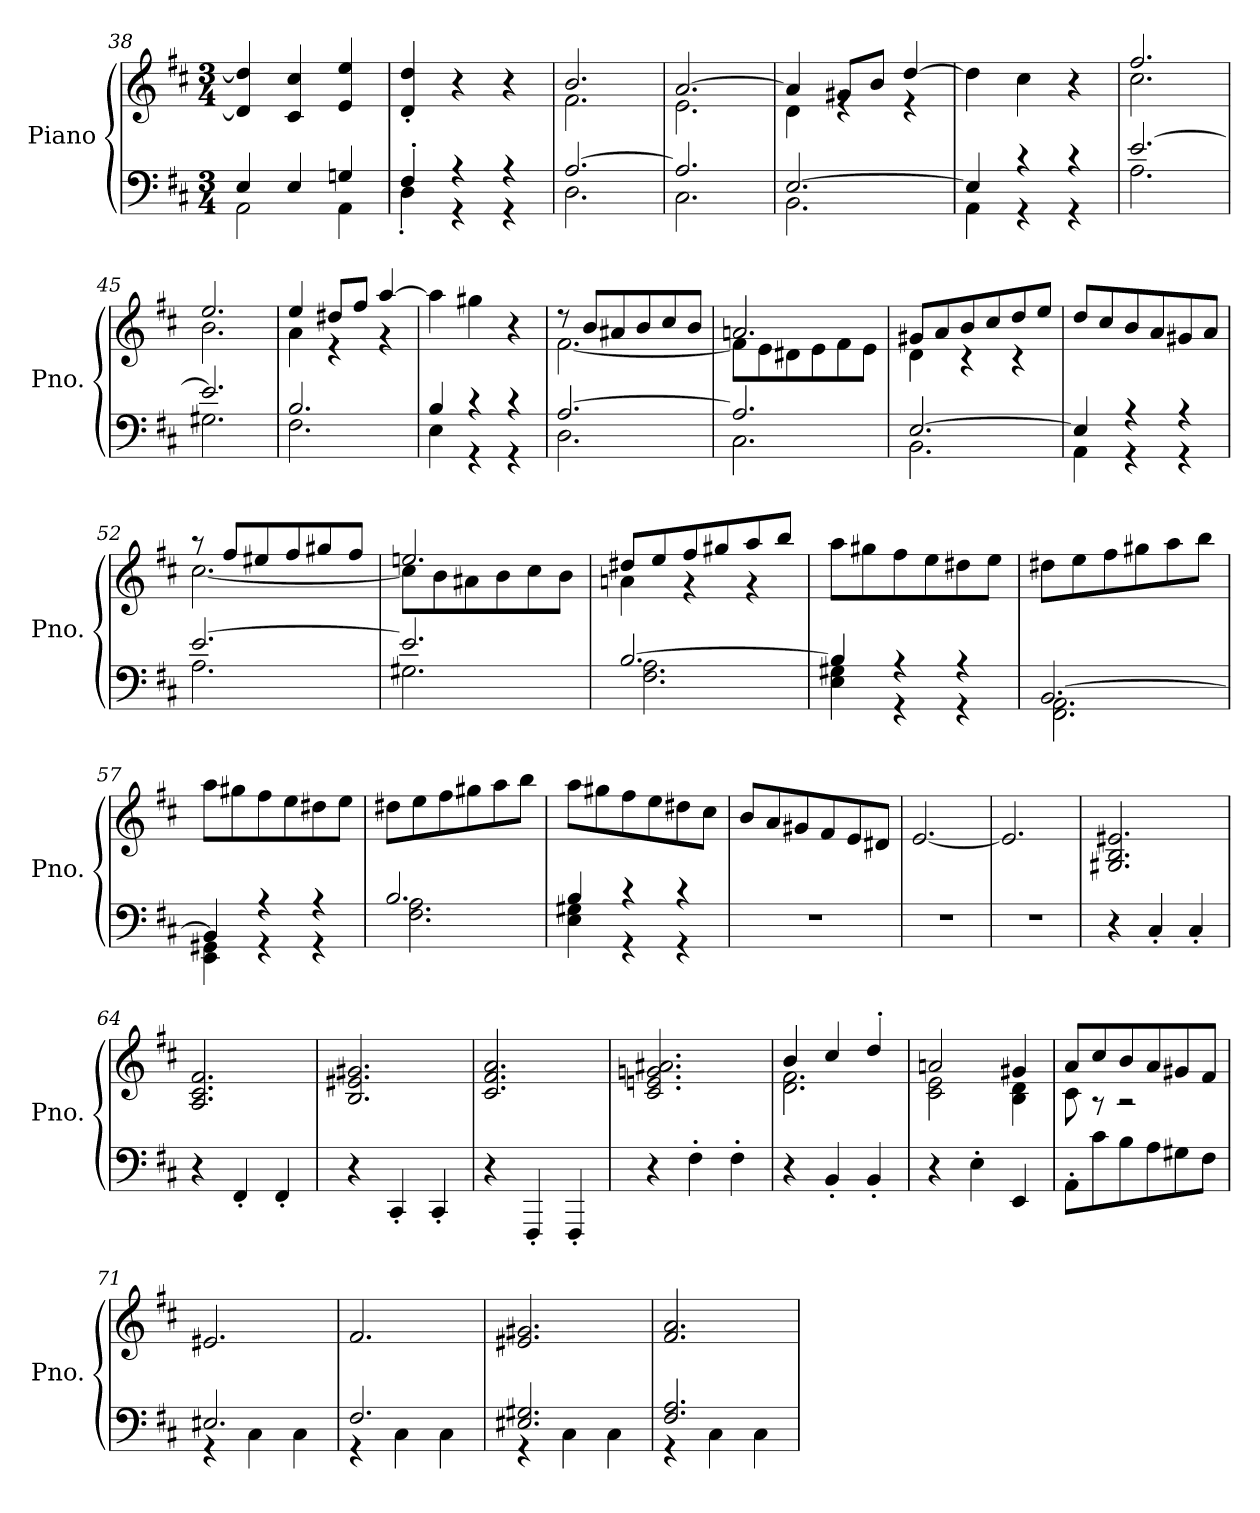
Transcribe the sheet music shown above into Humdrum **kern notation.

**kern	**kern
*part1	*part1
*staff2	*staff1
*I"Piano	*
*I'Pno.	*
*clefF4	*clefG2
*k[f#c#]	*k[f#c#]
*M3/4	*M3/4
=38	=38
*^	*
4E/	2AA\	4d/] 4dd/]
4E/	.	4c#/ 4cc#/
4Gn/	4AA\	4e/ 4ee/
=39	=39	=39
4F#'/	4D'\	4d/' 4dd/'
4r	4r	4r
4r	4r	4r
=40	=40	=40
*	*	*^
[2.A/	2.D\	2.b/	2.f#\
=41	=41	=41	=41
2.A/]	2.C#\	[2.a/	2.e\
!!LO:PB:g=z	!!
=42	=42	=42	=42
[2.E/	2.BB\	4a/]	4d\
.	.	8g#X/L	4re
.	.	8b/J	.
.	.	[4dd/	4re
*	*	*v	*v
=43	=43	=43
4E/]	4AA\	4dd\]
4r	4r	4cc#\
4r	4r	4r
=44	=44	=44
*	*	*^
[2.e/	2.A\	2.ff#/	2.cc#\
=45	=45	=45	=45
2.e/]	2.G#X\	2.ee/	2.b\
=46	=46	=46	=46
2.B/	2.F#\	4ee/	4a\
.	.	8dd#X/L	4r
.	.	8ff#/J	.
.	.	[4aa/	4r
*	*	*v	*v
=47	=47	=47
4B/	4E\	4aa\]
4r	4r	4gg#X\
4r	4r	4r
=48	=48	=48
*	*	*^
[2.A/	2.D\	8r	[2.f#\
.	.	8b/L	.
.	.	8a#X/	.
.	.	8b/	.
.	.	8cc#/	.
.	.	8b/J	.
=49	=49	=49	=49
2.A/]	2.C#\	2.an/	8f#\L]
.	.	.	8e\
.	.	.	8d#X\
.	.	.	8e\
.	.	.	8f#\
.	.	.	8e\J
!!LO:LB:g=z	!!
=50	=50	=50	=50
[2.E/	2.BB\	8g#X/L	4d\
.	.	8a/	.
.	.	8b/	4r
.	.	8cc#/	.
.	.	8dd/	4r
.	.	8ee/J	.
*	*	*v	*v
=51	=51	=51
4E/]	4AA\	8dd/L
.	.	8cc#/
4r	4r	8b/
.	.	8a/
4r	4r	8g#X/
.	.	8a/J
=52	=52	=52
*	*	*^
[2.e/	2.A\	8r	[2.cc#\
.	.	8ff#/L	.
.	.	8ee#X/	.
.	.	8ff#/	.
.	.	8gg#X/	.
.	.	8ff#/J	.
=53	=53	=53	=53
2.e/]	2.G#X\	2.een/	8cc#\L]
.	.	.	8b\
.	.	.	8a#X\
.	.	.	8b\
.	.	.	8cc#\
.	.	.	8b\J
=54	=54	=54	=54
[2.B/	2.F#\ 2.A\	8dd#X/L	4an\
.	.	8ee/	.
.	.	8ff#/	4r
.	.	8gg#X/	.
.	.	8aa/	4r
.	.	8bb/J	.
*	*	*v	*v
!!LO:LB:g=z
=55	=55	=55
4B/]	4E\ 4G#X\	8aa\L
.	.	8gg#X\
4r	4r	8ff#\
.	.	8ee\
4r	4r	8dd#X\
.	.	8ee\J
=56	=56	=56
[2.BB/	2.FF#\ 2.AA\	8dd#X\L
.	.	8ee\
.	.	8ff#\
.	.	8gg#X\
.	.	8aa\
.	.	8bb\J
=57	=57	=57
4BB/]	4EE\ 4GG#X\	8aa\L
.	.	8gg#X\
4r	4r	8ff#\
.	.	8ee\
4r	4r	8dd#X\
.	.	8ee\J
=58	=58	=58
2.B/	2.F#\ 2.A\	8dd#X\L
.	.	8ee\
.	.	8ff#\
.	.	8gg#X\
.	.	8aa\
.	.	8bb\J
=59	=59	=59
4B/	4E\ 4G#X\	8aa\L
.	.	8gg#X\
4r	4r	8ff#\
.	.	8ee\
4r	4r	8dd#X\
.	.	8cc#\J
*v	*v	*
!!LO:LB:g=z
=60	=60
2.r	8b/L
.	8a/
.	8g#X/
.	8f#/
.	8e/
.	8d#X/J
=61	=61
2.r	[2.e/
=62	=62
2.r	2.e/]
=63	=63
4r	2.G#X/ 2.B/ 2.e#X/
4C#'/	.
4C#'/	.
=64	=64
4r	2.A/ 2.c#/ 2.f#/
4FF#'/	.
4FF#'/	.
=65	=65
4r	2.B/ 2.e#X/ 2.g#X/
4CC#'/	.
4CC#'/	.
=66	=66
4r	2.c#/ 2.f#/ 2.a/
4FFF#'/	.
4FFF#'/	.
=67	=67
4r	2.c#/ 2.en/ 2.gn/ 2.a#X/
4F#'\	.
4F#'\	.
=68	=68
*	*^
4r	4b/	2.d\ 2.f#\
4BB'/	4cc#/	.
4BB'/	4dd'/	.
!!LO:LB:g=z	!!
=69	=69	=69
4r	2an/	2c#\ 2e\
4E'\	.	.
4EE/	4g#X/	4B\ 4d\
=70	=70	=70
8AA'\L	8a/L	8c#\
8c#\	8cc#/	8r
8B\	8b/	2r
8A\	8a/	.
8G#X\	8g#X/	.
8F#\J	8f#/J	.
*	*v	*v
=71	=71
*^	*
2.E#X/	4r	2.e#X/
.	4C#\	.
.	4C#\	.
=72	=72	=72
2.F#/	4r	2.f#/
.	4C#\	.
.	4C#\	.
=73	=73	=73
2.E#X/ 2.G#X/	4r	2.e#X/ 2.g#X/
.	4C#\	.
.	4C#\	.
=74	=74	=74
2.F#/ 2.A/	4r	2.f#/ 2.a/
.	4C#\	.
.	4C#\	.
*v	*v	*
=	=
*-	*-
